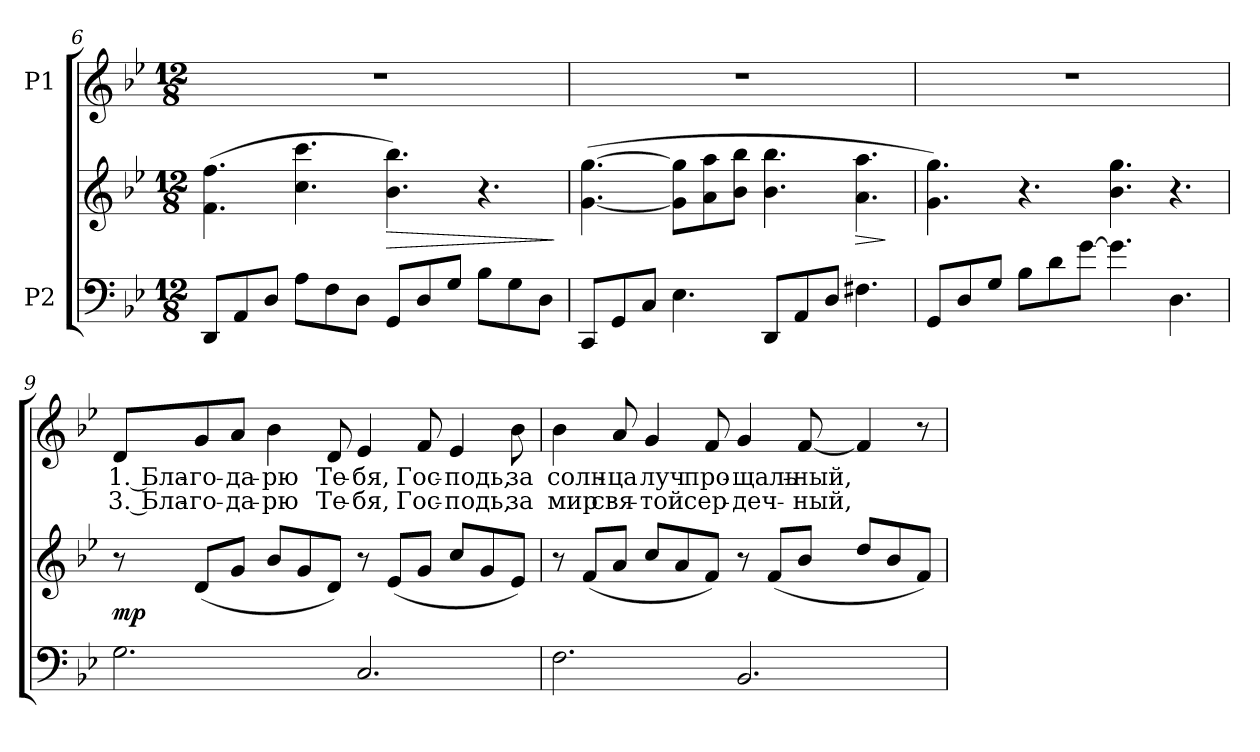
**kern	**kern	**dynam	**kern	**text	**text
*part2	*part2	*part2	*part1	*part1	*part1
*staff3	*staff2	*staff2/3	*staff1	*staff1	*staff1
*I"P2	*	*	*I"P1	*	*
!!LO:LB:g=z
*clefF4	*clefG2	*	*clefG2	*	*
*k[b-e-]	*k[b-e-]	*	*k[b-e-]	*	*
*B-:	*B-:	*	*B-:	*	*
*M12/8	*M12/8	*	*M12/8	*	*
=6	=6	=6	=6	=6	=6
!	!	!	!LO:N:vis=1	!	!
8DDi/L	(4.fi\ 4.ffi	.	1.r	.	.
8AAi/	.	.	.	.	.
8Di/J	.	.	.	.	.
8Ai\L	4.cci\ 4.ccci	.	.	.	.
8Fi\	.	.	.	.	.
8Di\J	.	.	.	.	.
!	!	!LO:HP:b	!	!	!
8GGi/L	4.b-i\ 4.bb-i)	>	.	.	.
8Di/	.	.	.	.	.
8Gi/J	.	.	.	.	.
8B-i\L	4.r	.	.	.	.
8Gi\	.	.	.	.	.
8Di\J	.	.	.	.	.
.	.	]	.	.	.
=7	=7	=7	=7	=7	=7
!	!	!	!LO:N:vis=1	!	!
8CCi/L	([<4.gi\ [>4.ggi	.	1.r	.	.
8GGi/	.	.	.	.	.
8Ci/J	.	.	.	.	.
4.E-i\	8gi\] 8ggi]L	.	.	.	.
.	8ai\ 8aai	.	.	.	.
.	8b-i\ 8bb-iJ	.	.	.	.
8DDi/L	4.b-i\ 4.bb-i	.	.	.	.
8AAi/	.	.	.	.	.
8Di/J	.	.	.	.	.
!	!	!LO:HP:b	!	!	!
4.F#Xi\	4.ai\ 4.aai	>	.	.	.
.	.	]	.	.	.
=8	=8	=8	=8	=8	=8
!	!	!	!LO:N:vis=1	!	!
8GGi/L	4.gi\ 4.ggi)	.	1.r	.	.
8Di/	.	.	.	.	.
8Gi/J	.	.	.	.	.
8B-i\L	4.r	.	.	.	.
8di\	.	.	.	.	.
[>8gi\J	.	.	.	.	.
4.gi\]	4.b-i\ 4.ggi	.	.	.	.
4.Di\	4.r	.	.	.	.
!!LO:LB:g=z
=9	=9	=9	=9	=9	=9
!	!	!	!	!LO:LY:b:color=#000000	!LO:LY:b:color=#000000
2.Gi\	8r	mp	8di/L	1. Бла-	3. Бла-
!	!	!	!	!LO:LY:b:color=#000000	!LO:LY:b:color=#000000
.	(8di/L	.	8gi/	-го-	-го-
!	!	!	!	!LO:LY:b:color=#000000	!LO:LY:b:color=#000000
.	8gi/J	.	8ai/J	-да-	-да-
!	!	!	!	!LO:LY:b:color=#000000	!LO:LY:b:color=#000000
.	8b-i/L	.	4b-i\	-рю	-рю
.	8gi/	.	.	.	.
!	!	!	!	!LO:LY:b:color=#000000	!LO:LY:b:color=#000000
.	8di/J)	.	8di/	Те-	Те-
!	!	!	!	!LO:LY:b:color=#000000	!LO:LY:b:color=#000000
2.Ci/	8r	.	4e-i/	-бя,	-бя,
.	(8e-i/L	.	.	.	.
!	!	!	!	!LO:LY:b:color=#000000	!LO:LY:b:color=#000000
.	8gi/J	.	8fi/	Гос-	Гос-
!	!	!	!	!LO:LY:b:color=#000000	!LO:LY:b:color=#000000
.	8cci/L	.	4e-i/	-подь,	-подь,
.	8gi/	.	.	.	.
!	!	!	!	!LO:LY:b:color=#000000	!LO:LY:b:color=#000000
.	8e-i/J)	.	8b-i\	за	за
=10	=10	=10	=10	=10	=10
!	!	!	!	!LO:LY:b:color=#000000	!LO:LY:b:color=#000000
2.Fi\	8r	.	4b-i\	солн-	мир
.	(8fi/L	.	.	.	.
!	!	!	!	!LO:LY:b:color=#000000	!LO:LY:b:color=#000000
.	8ai/J	.	8ai/	-ца	свя-
!	!	!	!	!LO:LY:b:color=#000000	!LO:LY:b:color=#000000
.	8cci/L	.	4gi/	луч	-той
.	8ai/	.	.	.	.
!	!	!	!	!LO:LY:b:color=#000000	!LO:LY:b:color=#000000
.	8fi/J)	.	8fi/	про-	сер-
!	!	!	!	!LO:LY:b:color=#000000	!LO:LY:b:color=#000000
2.BB-i/	8r	.	4gi/	-щаль-	-деч-
.	(8fi/L	.	.	.	.
!	!	!	!	!LO:LY:b:color=#000000	!LO:LY:b:color=#000000
.	8b-i/J	.	[<8fi/	-ный,	-ный,
.	8ddi/L	.	4fi/]	.	.
.	8b-i/	.	.	.	.
.	8fi/J)	.	8r	.	.
=	=	=	=	=	=
*-	*-	*-	*-	*-	*-
